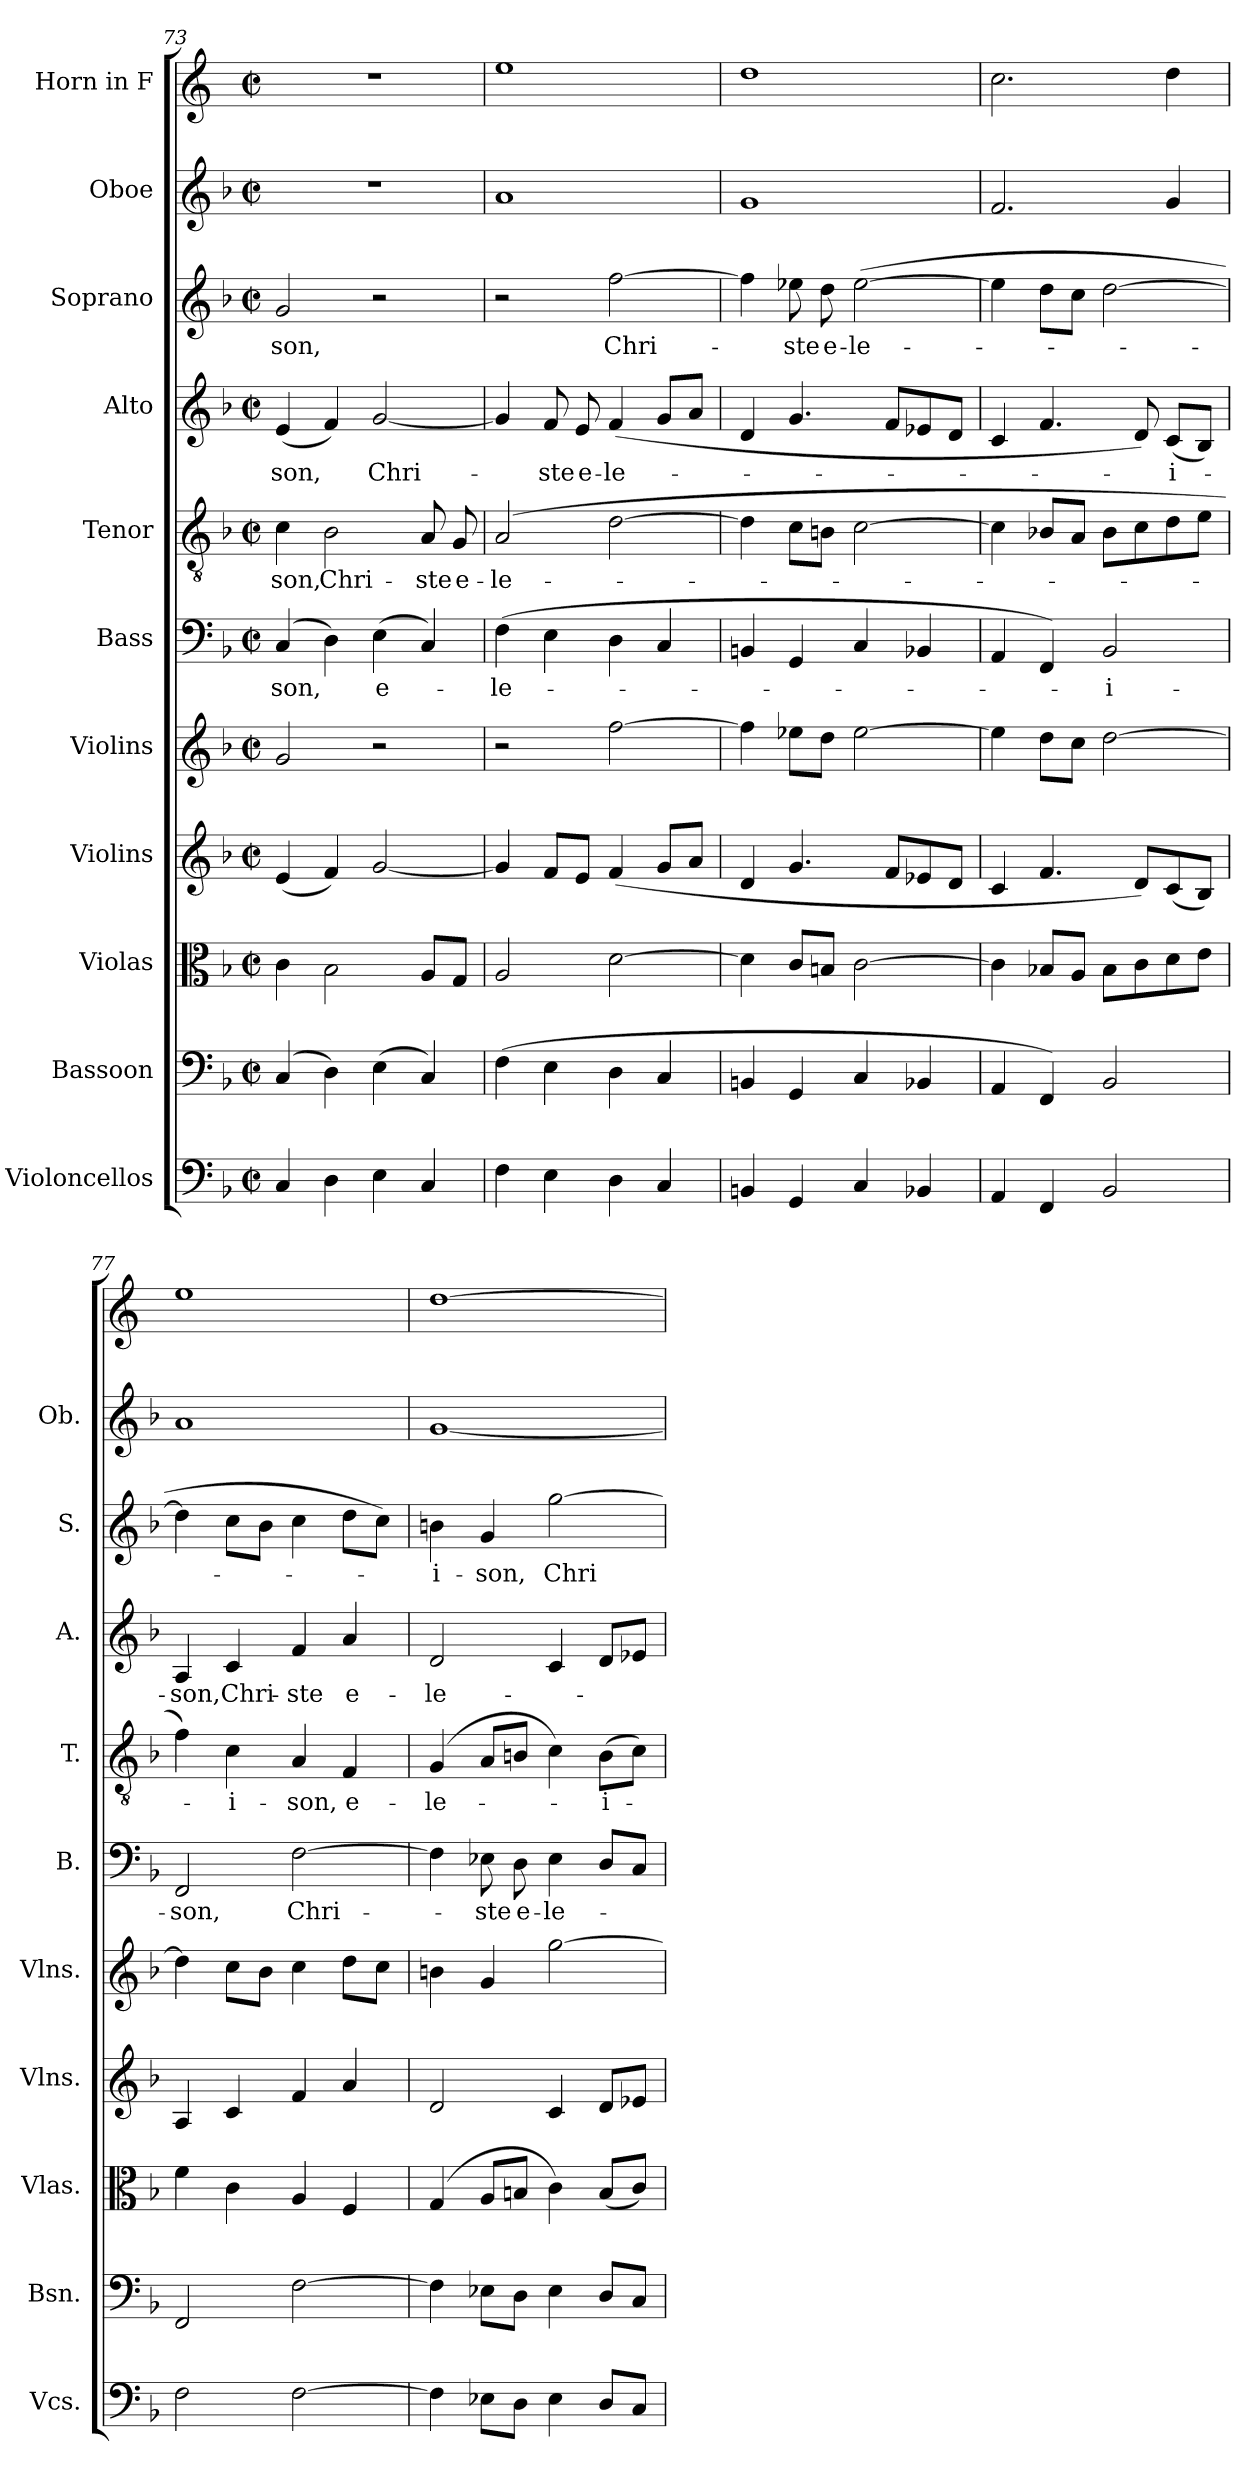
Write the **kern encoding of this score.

**kern	**kern	**kern	**kern	**kern	**kern	**text	**kern	**text	**kern	**text	**kern	**text	**kern	**kern
*part11	*part10	*part9	*part8	*part7	*part6	*part6	*part5	*part5	*part4	*part4	*part3	*part3	*part2	*part1
*staff11	*staff10	*staff9	*staff8	*staff7	*staff6	*staff6	*staff5	*staff5	*staff4	*staff4	*staff3	*staff3	*staff2	*staff1
*I"Violoncellos	*I"Bassoon	*I"Violas	*I"Violins	*I"Violins	*I"Bass	*	*I"Tenor	*	*I"Alto	*	*I"Soprano	*	*I"Oboe	*I"Horn in F
*I'Vcs.	*I'Bsn.	*I'Vlas.	*I'Vlns.	*I'Vlns.	*I'B.	*	*I'T.	*	*I'A.	*	*I'S.	*	*I'Ob.	*
*clefF4	*clefF4	*clefC3	*clefG2	*clefG2	*clefF4	*	*clefGv2	*	*clefG2	*	*clefG2	*	*clefG2	*clefG2
*	*	*	*	*	*	*	*	*	*	*	*	*	*	*ITrd4c7
*k[b-]	*k[b-]	*k[b-]	*k[b-]	*k[b-]	*k[b-]	*	*k[b-]	*	*k[b-]	*	*k[b-]	*	*k[b-]	*k[b-]
*M2/2	*M2/2	*M2/2	*M2/2	*M2/2	*M2/2	*	*M2/2	*	*M2/2	*	*M2/2	*	*M2/2	*M2/2
*met(c|)	*met(c|)	*met(c|)	*met(c|)	*met(c|)	*met(c|)	*	*met(c|)	*	*met(c|)	*	*met(c|)	*	*met(c|)	*met(c|)
=73	=73	=73	=73	=73	=73	=73	=73	=73	=73	=73	=73	=73	=73	=73
!	!	!	!	!	!	!LO:LY:b	!	!LO:LY:b	!	!LO:LY:b	!	!LO:LY:b	!	!
4C/	(>4C/	4c\	(<4e/	2g/	(>4C/	-son,	4c\	-son,	(<4e/	-son,	2g/	-son,	1r	1r
!	!	!	!	!	!	!	!	!LO:LY:b	!	!	!	!	!	!
4D\	4D\)	2B-\	4f/)	.	4D\)	.	2B-\	Chri-	4f/)	.	.	.	.	.
!	!	!	!	!	!	!LO:LY:b	!	!	!	!LO:LY:b	!	!	!	!
4E\	(>4E\	.	[2g/	2r	(>4E\	e-	.	.	[2g/	Chri-	2r	.	.	.
!	!	!	!	!	!	!	!	!LO:LY:b	!	!	!	!	!	!
4C/	4C/)	8A/L	.	.	4C/)	.	8A/	-ste	.	.	.	.	.	.
!	!	!	!	!	!	!	!	!LO:LY:b	!	!	!	!	!	!
.	.	8G/J	.	.	.	.	8G/	e-	.	.	.	.	.	.
=74	=74	=74	=74	=74	=74	=74	=74	=74	=74	=74	=74	=74	=74	=74
!	!	!	!	!	!	!LO:LY:b	!	!LO:LY:b	!	!	!	!	!	!
4F\	(>4F\	2A/	4g/]	2r	(>4F\	-le-	(>2A/	-le-	4g/]	.	2r	.	1a	1a
!	!	!	!	!	!	!	!	!	!	!LO:LY:b	!	!	!	!
4E\	4E\	.	8f/L	.	4E\	.	.	.	8f/	-ste	.	.	.	.
!	!	!	!	!	!	!	!	!	!	!LO:LY:b	!	!	!	!
.	.	.	8e/J	.	.	.	.	.	8e/	e-	.	.	.	.
!	!	!	!	!	!	!	!	!	!	!LO:LY:b	!	!LO:LY:b	!	!
4D\	4D\	[2d\	(<4f/	[2ff\	4D\	.	[2d\	.	(<4f/	-le-	[2ff\	Chri-	.	.
4C/	4C/	.	8g/L	.	4C/	.	.	.	8g/L	.	.	.	.	.
.	.	.	8a/J	.	.	.	.	.	8a/J	.	.	.	.	.
=75	=75	=75	=75	=75	=75	=75	=75	=75	=75	=75	=75	=75	=75	=75
4BBn/	4BBn/	4d\]	4d/	4ff\]	4BBn/	.	4d\]	.	4d/	.	4ff\]	.	1g	1g
!	!	!	!	!	!	!	!	!	!	!	!	!LO:LY:b	!	!
4GG/	4GG/	8c/L	4.g/	8ee-X\L	4GG/	.	8c\L	.	4.g/	.	8ee-X\	-ste	.	.
!	!	!	!	!	!	!	!	!	!	!	!	!LO:LY:b	!	!
.	.	8Bn/J	.	8dd\J	.	.	8Bn\J	.	.	.	8dd\	e-	.	.
!	!	!	!	!	!	!	!	!	!	!	!	!LO:LY:b	!	!
4C/	4C/	[2c\	.	[2ee-\	4C/	.	[2c\	.	.	.	(>[2ee-\	-le-	.	.
.	.	.	8f/L	.	.	.	.	.	8f/L	.	.	.	.	.
4BB-X/	4BB-X/	.	8e-X/	.	4BB-X/	.	.	.	8e-X/	.	.	.	.	.
.	.	.	8d/J	.	.	.	.	.	8d/J	.	.	.	.	.
=76	=76	=76	=76	=76	=76	=76	=76	=76	=76	=76	=76	=76	=76	=76
4AA/	4AA/	4c\]	4c/	4ee-\]	4AA/	.	4c\]	.	4c/	.	4ee-\]	.	2.f/	2.f\
4FF/	4FF/)	8B-X/L	4.f/	8dd\L	4FF/)	.	8B-X/L	.	4.f/	.	8dd\L	.	.	.
.	.	8A/J	.	8cc\J	.	.	8A/J	.	.	.	8cc\J	.	.	.
!	!	!	!	!	!	!LO:LY:b	!	!	!	!	!	!	!	!
2BB-/	2BB-/	8B-\L	.	[2dd\	2BB-/	-i-	8B-\L	.	.	.	[2dd\	.	.	.
.	.	8c\	8d/L)	.	.	.	8c\	.	8d/)	.	.	.	.	.
!	!	!	!	!	!	!	!	!	!	!LO:LY:b	!	!	!	!
.	.	8d\	(<8c/	.	.	.	8d\	.	(<8c/L	-i-	.	.	4g/	4g\
.	.	8e\J	8B-/J)	.	.	.	8e\J	.	8B-/J)	.	.	.	.	.
!!LO:LB:g=z
=77	=77	=77	=77	=77	=77	=77	=77	=77	=77	=77	=77	=77	=77	=77
!	!	!	!	!	!	!LO:LY:b	!	!	!	!LO:LY:b	!	!	!	!
2F\	2FF/	4f\	4A/	4dd\]	2FF/	-son,	4f\)	.	4A/	-son,	4dd\]	.	1a	1a
!	!	!	!	!	!	!	!	!LO:LY:b	!	!LO:LY:b	!	!	!	!
.	.	4c\	4c/	8cc\L	.	.	4c\	-i-	4c/	Chri-	8cc\L	.	.	.
.	.	.	.	8b-\J	.	.	.	.	.	.	8b-\J	.	.	.
!	!	!	!	!	!	!LO:LY:b	!	!LO:LY:b	!	!LO:LY:b	!	!	!	!
[2F\	[2F\	4A/	4f/	4cc\	[2F\	Chri-	4A/	-son,	4f/	-ste	4cc\	.	.	.
!	!	!	!	!	!	!	!	!LO:LY:b	!	!LO:LY:b	!	!	!	!
.	.	4F/	4a/	8dd\L	.	.	4F/	e-	4a/	e-	8dd\L	.	.	.
.	.	.	.	8cc\J	.	.	.	.	.	.	8cc\J)	.	.	.
=78	=78	=78	=78	=78	=78	=78	=78	=78	=78	=78	=78	=78	=78	=78
!	!	!	!	!	!	!	!	!LO:LY:b	!	!LO:LY:b	!	!LO:LY:b	!	!
4F\]	4F\]	(>4G/	2d/	4bn\	4F\]	.	(>4G/	-le-	2d/	-le-	4bn\	-i-	[1g	[1g
!	!	!	!	!	!	!LO:LY:b	!	!	!	!	!	!LO:LY:b	!	!
8E-X\L	8E-X\L	8A/L	.	4g/	8E-X\	-ste	8A/L	.	.	.	4g/	-son,	.	.
!	!	!	!	!	!	!LO:LY:b	!	!	!	!	!	!	!	!
8D\J	8D\J	8Bn/J	.	.	8D\	e-	8Bn/J	.	.	.	.	.	.	.
!	!	!	!	!	!	!LO:LY:b	!	!	!	!	!	!LO:LY:b	!	!
4E-\	4E-\	4c\)	4c/	[2gg\	4E-\	-le-	4c\)	.	4c/	.	[2gg\	Chri-	.	.
!	!	!	!	!	!	!	!	!LO:LY:b	!	!	!	!	!	!
8D/L	8D/L	(>8B/L	8d/L	.	8D/L	.	(>8B\L	-i-	8d/L	.	.	.	.	.
8C/J	8C/J	8c/J)	8e-X/J	.	8C/J	.	8c\J)	.	8e-X/J	.	.	.	.	.
=	=	=	=	=	=	=	=	=	=	=	=	=	=	=
*-	*-	*-	*-	*-	*-	*-	*-	*-	*-	*-	*-	*-	*-	*-
